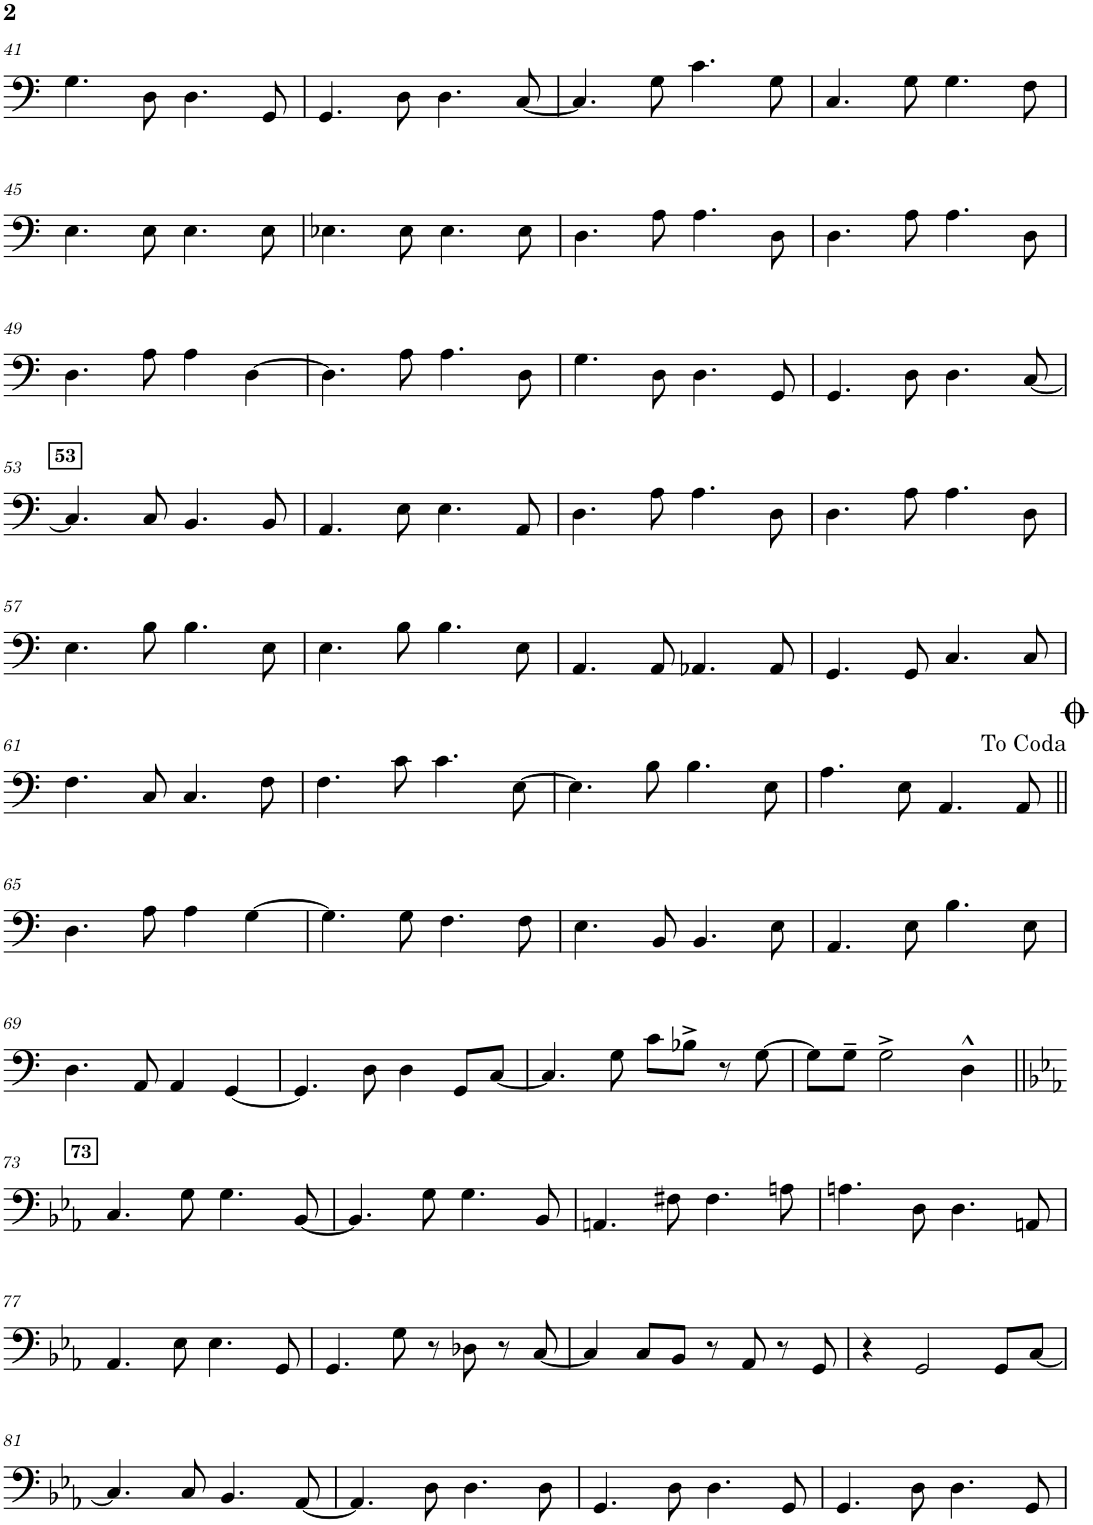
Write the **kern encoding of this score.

**kern
*part1
*staff1
*I"Piano
*I'Pno.
!!LO:PB:g=z
*clefF4
*k[]
*M4/4
=41
4.G\
8D\
4.D\
8GG/
=42
4.GG/
8D\
4.D\
[8C/
=43
4.C/]
8G\
4.c\
8G\
=44
4.C/
8G\
4.G\
8F\
!!LO:LB:g=z
=45
4.E\
8E\
4.E\
8E\
=46
4.E-X\
8E-\
4.E-\
8E-\
=47
4.D\
8A\
4.A\
8D\
=48
4.D\
8A\
4.A\
8D\
!!LO:LB:g=z
=49
4.D\
8A\
4A\
[4D\
=50
4.D\]
8A\
4.A\
8D\
=51
4.G\
8D\
4.D\
8GG/
=52
4.GG/
8D\
4.D\
[8C/
!!LO:LB:g=z
!!LO:REH:place=s1:a:B:cj:fs=9:t=53
=53
4.C/]
8C/
4.BB/
8BB/
=54
4.AA/
8E\
4.E\
8AA/
=55
4.D\
8A\
4.A\
8D\
=56
4.D\
8A\
4.A\
8D\
!!LO:LB:g=z
=57
4.E\
8B\
4.B\
8E\
=58
4.E\
8B\
4.B\
8E\
=59
4.AA/
8AA/
4.AA-X/
8AA-/
=60
4.GG/
8GG/
4.C/
8C/
!!LO:LB:g=z
=61
4.F\
8C/
4.C/
8F\
=62
4.F\
8c\
4.c\
[8E\
=63
4.E\]
8B\
4.B\
8E\
=64
4.A\
8E\
4.AA/
8AA/
!!LO:LB:g=z
=65||
4.D\
8A\
4A\
[4G\
=66
4.G\]
8G\
4.F\
8F\
=67
4.E\
8BB/
4.BB/
8E\
=68
4.AA/
8E\
4.B\
8E\
!!LO:LB:g=z
=69
4.D\
8AA/
4AA/
[4GG/
=70
4.GG/]
8D\
4D\
8GG/L
[8C/J
=71
4.C/]
8G\
8c\L
8B-X^\J
8r
[8G\
=72
8G\L]
8G~\J
2G^\
4D^^\
!!LO:LB:g=z
!!LO:REH:place=s1:a:B:cj:fs=9:t=73
=73||
*k[b-e-a-]
4.C/
8G\
4.G\
[8BB-/
=74
4.BB-/]
8G\
4.G\
8BB-/
=75
4.AAn/
8F#X\
4.F#\
8An\
=76
4.An\
8D\
4.D\
8AAn/
!!LO:LB:g=z
=77
4.AA-/
8E-\
4.E-\
8GG/
=78
4.GG/
8G\
8r
8D-X\
8r
[8C/
=79
4C/]
8C/L
8BB-/J
8r
8AA-/
8r
8GG/
=80
4r
2GG/
8GG/L
[8C/J
!!LO:LB:g=z
=81
4.C/]
8C/
4.BB-/
[8AA-/
=82
4.AA-/]
8D\
4.D\
8D\
=83
4.GG/
8D\
4.D\
8GG/
=84
4.GG/
8D\
4.D\
8GG/
=
*-
